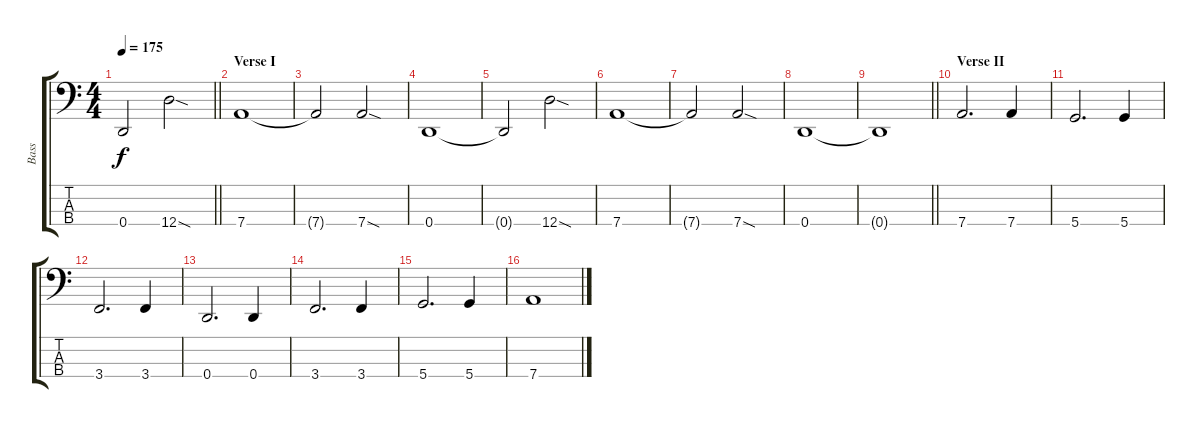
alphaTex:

\track ("Bass" "Bass") {instrument electricbassfinger}
\staff {score tabs}
\tuning (G2 D2 A1 D1) {hide}
\ts (4 4)
\tempo 175
\clef f4
\barLineRight lightlight
\ks c
0.4{t}.2{dy f} 12.4{sod}.2 |
\section ("" "Verse I")
7.4.1 |
7.4{t}.2 7.4{sod}.2 |
0.4.1 |
0.4{t}.2 12.4{sod}.2 |
7.4.1 |
7.4{t}.2 7.4{sod}.2 |
0.4.1 |
\barLineRight lightlight
0.4{t}.1 |
\section ("" "Verse II")
7.4.2{d} 7.4.4 |
5.4.2{d} 5.4.4 |
3.4.2{d} 3.4.4 |
0.4.2{d} 0.4.4 |
3.4.2{d} 3.4.4 |
5.4.2{d} 5.4.4 |
7.4.1
